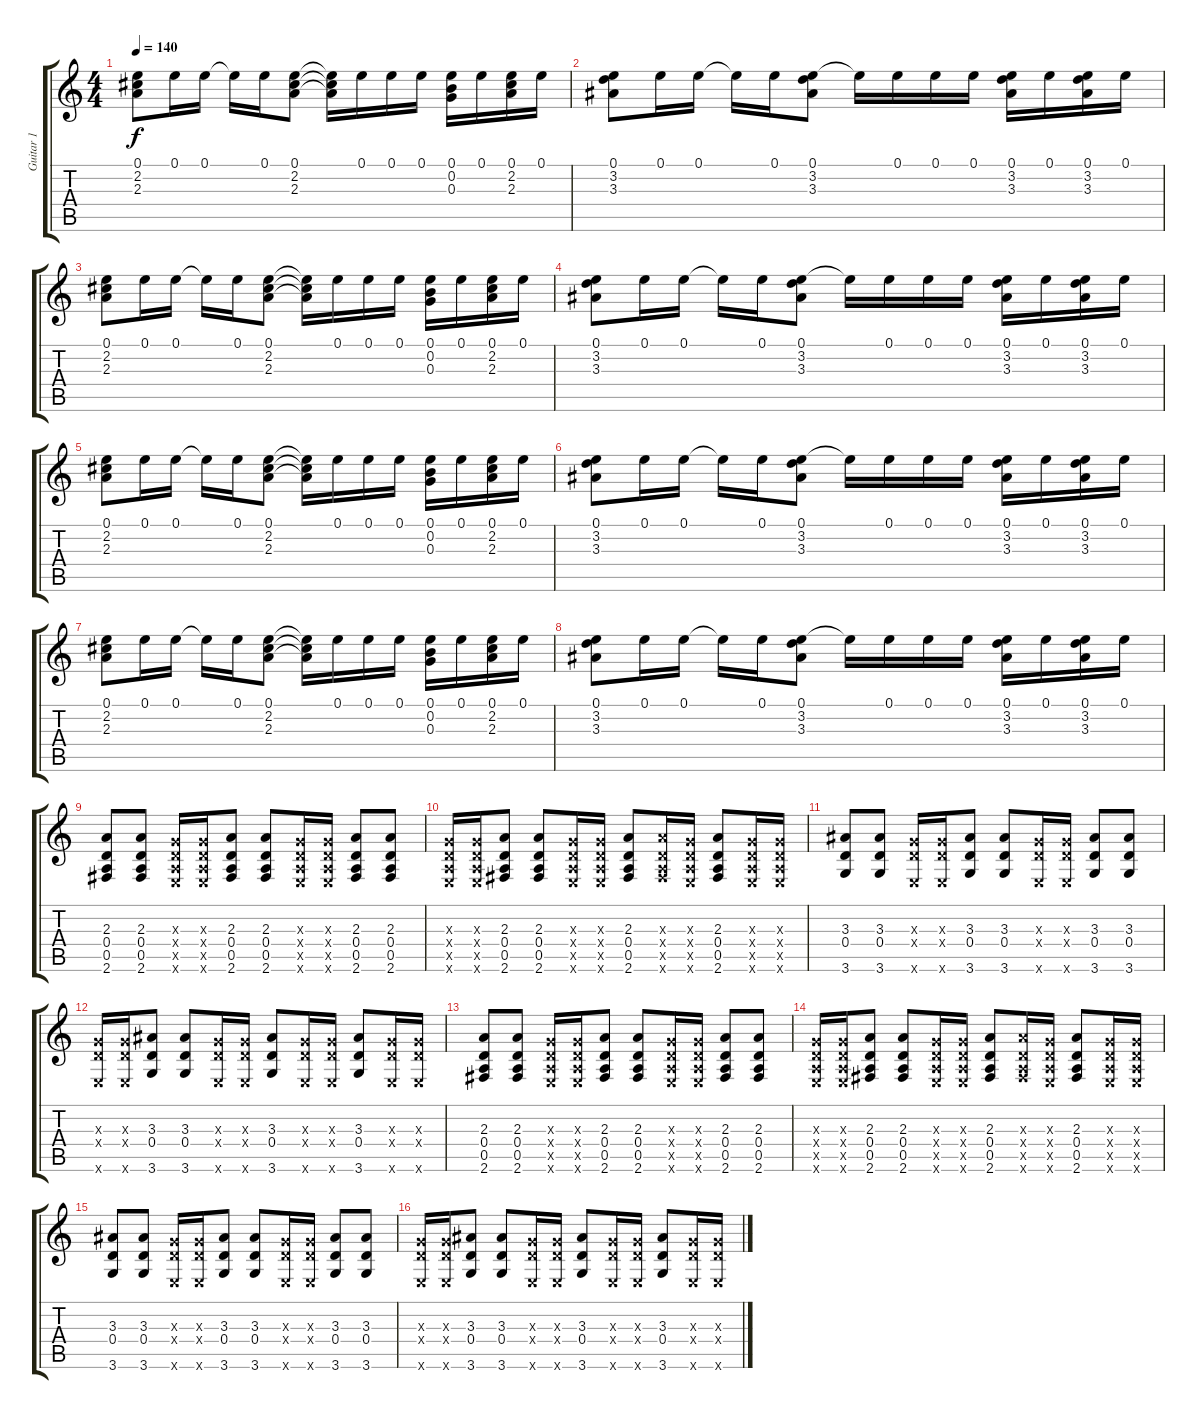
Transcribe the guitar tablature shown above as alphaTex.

\track ("Guitar 1" "Guitar 1") {instrument acousticguitarsteel}
\staff {score tabs}
\tuning (E4 B3 G3 D3 A2 E2) {hide}
\ts (4 4)
\tempo 140
\clef g2
\ks c
(0.1 2.2 2.3).8{dy f} 0.1.16 0.1.16 0.1{t}.16 0.1.16 (0.1 2.2 2.3).8 (0.1{t} 2.2{t} 2.3{t}).16 0.1.16 0.1.16 0.1.16 (0.1 0.2 0.3).16 0.1.16 (0.1 2.2 2.3).16 0.1.16 |
(0.1 3.2 3.3).8 0.1.16 0.1.16 0.1{t}.16 0.1.16 (0.1 3.2 3.3).8 0.1{t}.16 0.1.16 0.1.16 0.1.16 (0.1 3.2 3.3).16 0.1.16 (0.1 3.2 3.3).16 0.1.16 |
(0.1 2.2 2.3).8 0.1.16 0.1.16 0.1{t}.16 0.1.16 (0.1 2.2 2.3).8 (0.1{t} 2.2{t} 2.3{t}).16 0.1.16 0.1.16 0.1.16 (0.1 0.2 0.3).16 0.1.16 (0.1 2.2 2.3).16 0.1.16 |
(0.1 3.2 3.3).8 0.1.16 0.1.16 0.1{t}.16 0.1.16 (0.1 3.2 3.3).8 0.1{t}.16 0.1.16 0.1.16 0.1.16 (0.1 3.2 3.3).16 0.1.16 (0.1 3.2 3.3).16 0.1.16 |
(0.1 2.2 2.3).8 0.1.16 0.1.16 0.1{t}.16 0.1.16 (0.1 2.2 2.3).8 (0.1{t} 2.2{t} 2.3{t}).16 0.1.16 0.1.16 0.1.16 (0.1 0.2 0.3).16 0.1.16 (0.1 2.2 2.3).16 0.1.16 |
(0.1 3.2 3.3).8 0.1.16 0.1.16 0.1{t}.16 0.1.16 (0.1 3.2 3.3).8 0.1{t}.16 0.1.16 0.1.16 0.1.16 (0.1 3.2 3.3).16 0.1.16 (0.1 3.2 3.3).16 0.1.16 |
(0.1 2.2 2.3).8 0.1.16 0.1.16 0.1{t}.16 0.1.16 (0.1 2.2 2.3).8 (0.1{t} 2.2{t} 2.3{t}).16 0.1.16 0.1.16 0.1.16 (0.1 0.2 0.3).16 0.1.16 (0.1 2.2 2.3).16 0.1.16 |
(0.1 3.2 3.3).8 0.1.16 0.1.16 0.1{t}.16 0.1.16 (0.1 3.2 3.3).8 0.1{t}.16 0.1.16 0.1.16 0.1.16 (0.1 3.2 3.3).16 0.1.16 (0.1 3.2 3.3).16 0.1.16 |
(2.3 0.4 0.5 2.6).8 (2.3 0.4 0.5 2.6).8 (0.3{x} 0.4{x} 0.5{x} 0.6{x}).16 (0.3{x} 0.4{x} 0.5{x} 0.6{x}).16 (2.3 0.4 0.5 2.6).8 (2.3 0.4 0.5 2.6).8 (0.3{x} 0.4{x} 0.5{x} 0.6{x}).16 (0.3{x} 0.4{x} 0.5{x} 0.6{x}).16 (2.3 0.4 0.5 2.6).8 (2.3 0.4 0.5 2.6).8 |
(0.3{x} 0.4{x} 0.5{x} 0.6{x}).16 (0.3{x} 0.4{x} 0.5{x} 0.6{x}).16 (2.3 0.4 0.5 2.6).8 (2.3 0.4 0.5 2.6).8 (0.3{x} 0.4{x} 0.5{x} 0.6{x}).16 (0.3{x} 0.4{x} 0.5{x} 0.6{x}).16 (2.3 0.4 0.5 2.6).8 (2.3{x} 0.4{x} 0.5{x} 2.6{x}).16 (0.3{x} 0.4{x} 0.5{x} 0.6{x}).16 (2.3 0.4 0.5 2.6).8 (0.3{x} 0.4{x} 0.5{x} 0.6{x}).16 (0.3{x} 0.4{x} 0.5{x} 0.6{x}).16 |
(3.3 0.4 3.6).8 (3.3 0.4 3.6).8 (0.3{x} 0.4{x} 0.6{x}).16 (0.3{x} 0.4{x} 0.6{x}).16 (3.3 0.4 3.6).8 (3.3 0.4 3.6).8 (0.3{x} 0.4{x} 0.6{x}).16 (0.3{x} 0.4{x} 0.6{x}).16 (3.3 0.4 3.6).8 (3.3 0.4 3.6).8 |
(0.3{x} 0.4{x} 0.6{x}).16 (0.3{x} 0.4{x} 0.6{x}).16 (3.3 0.4 3.6).8 (3.3 0.4 3.6).8 (0.3{x} 0.4{x} 0.6{x}).16 (0.3{x} 0.4{x} 0.6{x}).16 (3.3 0.4 3.6).8 (0.3{x} 0.4{x} 0.6{x}).16 (0.3{x} 0.4{x} 0.6{x}).16 (3.3 0.4 3.6).8 (0.3{x} 0.4{x} 0.6{x}).16 (0.3{x} 0.4{x} 0.6{x}).16 |
(2.3 0.4 0.5 2.6).8 (2.3 0.4 0.5 2.6).8 (0.3{x} 0.4{x} 0.5{x} 0.6{x}).16 (0.3{x} 0.4{x} 0.5{x} 0.6{x}).16 (2.3 0.4 0.5 2.6).8 (2.3 0.4 0.5 2.6).8 (0.3{x} 0.4{x} 0.5{x} 0.6{x}).16 (0.3{x} 0.4{x} 0.5{x} 0.6{x}).16 (2.3 0.4 0.5 2.6).8 (2.3 0.4 0.5 2.6).8 |
(0.3{x} 0.4{x} 0.5{x} 0.6{x}).16 (0.3{x} 0.4{x} 0.5{x} 0.6{x}).16 (2.3 0.4 0.5 2.6).8 (2.3 0.4 0.5 2.6).8 (0.3{x} 0.4{x} 0.5{x} 0.6{x}).16 (0.3{x} 0.4{x} 0.5{x} 0.6{x}).16 (2.3 0.4 0.5 2.6).8 (2.3{x} 0.4{x} 0.5{x} 2.6{x}).16 (0.3{x} 0.4{x} 0.5{x} 0.6{x}).16 (2.3 0.4 0.5 2.6).8 (0.3{x} 0.4{x} 0.5{x} 0.6{x}).16 (0.3{x} 0.4{x} 0.5{x} 0.6{x}).16 |
(3.3 0.4 3.6).8 (3.3 0.4 3.6).8 (0.3{x} 0.4{x} 0.6{x}).16 (0.3{x} 0.4{x} 0.6{x}).16 (3.3 0.4 3.6).8 (3.3 0.4 3.6).8 (0.3{x} 0.4{x} 0.6{x}).16 (0.3{x} 0.4{x} 0.6{x}).16 (3.3 0.4 3.6).8 (3.3 0.4 3.6).8 |
(0.3{x} 0.4{x} 0.6{x}).16 (0.3{x} 0.4{x} 0.6{x}).16 (3.3 0.4 3.6).8 (3.3 0.4 3.6).8 (0.3{x} 0.4{x} 0.6{x}).16 (0.3{x} 0.4{x} 0.6{x}).16 (3.3 0.4 3.6).8 (0.3{x} 0.4{x} 0.6{x}).16 (0.3{x} 0.4{x} 0.6{x}).16 (3.3 0.4 3.6).8 (0.3{x} 0.4{x} 0.6{x}).16 (0.3{x} 0.4{x} 0.6{x}).16
